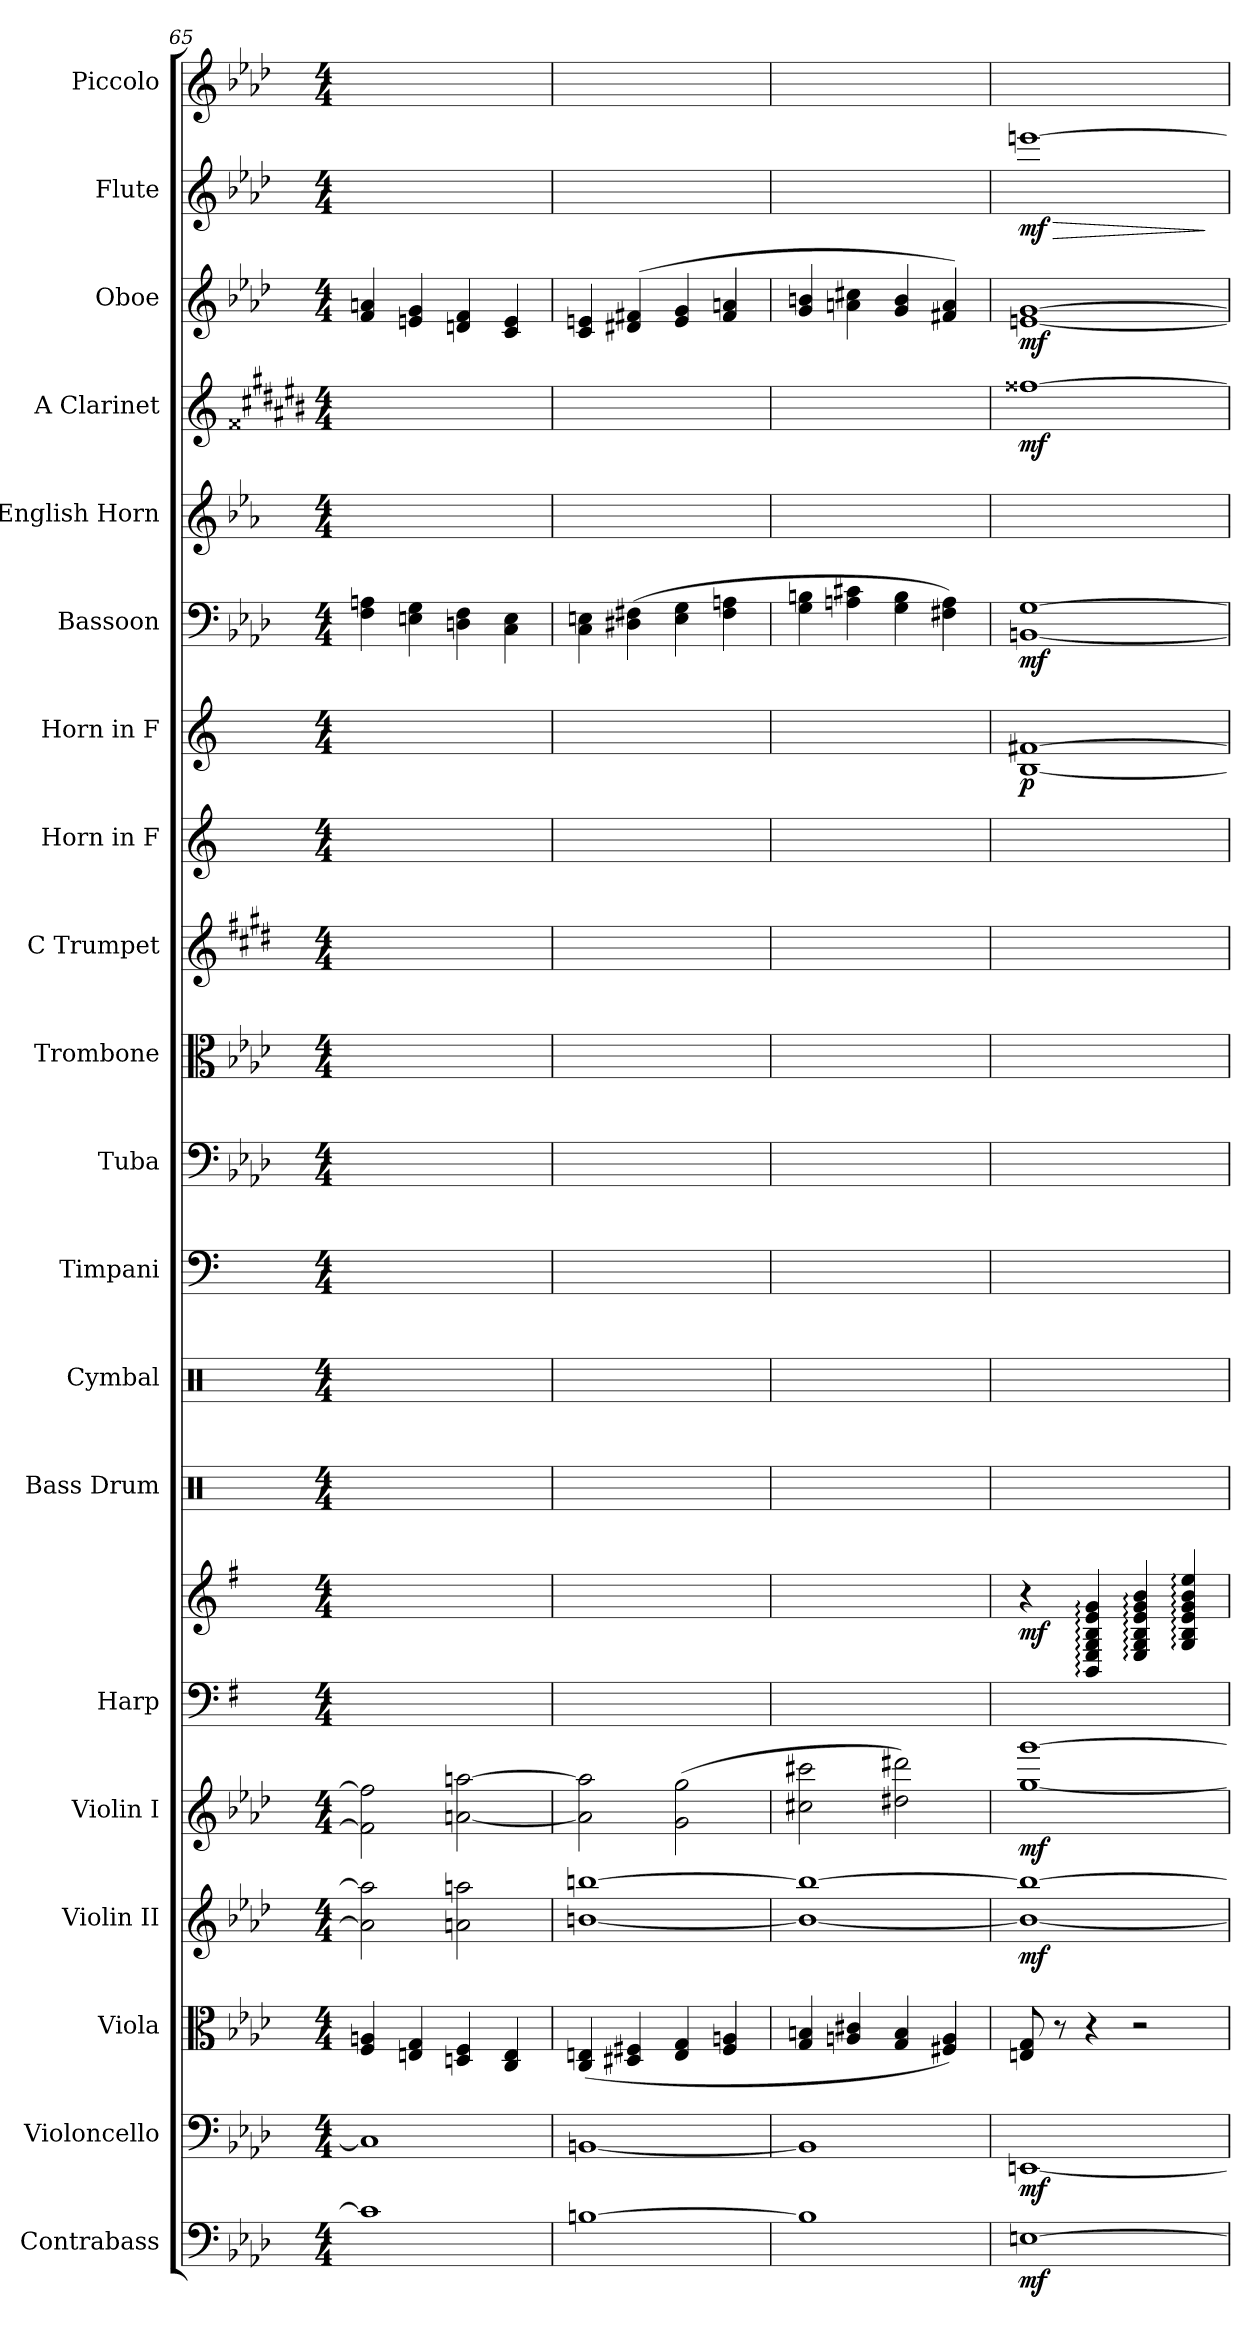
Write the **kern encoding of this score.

**kern	**dynam	**kern	**dynam	**kern	**kern	**dynam	**kern	**dynam	**kern	**kern	**dynam	**kern	**kern	**kern	**kern	**kern	**kern	**kern	**kern	**dynam	**kern	**dynam	**kern	**kern	**dynam	**kern	**dynam	**kern	**dynam	**kern
*part20	*part20	*part19	*part19	*part18	*part17	*part17	*part16	*part16	*part15	*part15	*part15	*part14	*part13	*part12	*part11	*part10	*part9	*part8	*part7	*part7	*part6	*part6	*part5	*part4	*part4	*part3	*part3	*part2	*part2	*part1
*staff21	*staff21	*staff20	*staff20	*staff19	*staff18	*staff18	*staff17	*staff17	*staff16	*staff15	*staff15/16	*staff14	*staff13	*staff12	*staff11	*staff10	*staff9	*staff8	*staff7	*staff7	*staff6	*staff6	*staff5	*staff4	*staff4	*staff3	*staff3	*staff2	*staff2	*staff1
*I"Contrabass	*	*I"Violoncello	*	*I"Viola	*I"Violin II	*	*I"Violin I	*	*I"Harp	*	*	*I"Bass Drum	*I"Cymbal	*I"Timpani	*I"Tuba	*I"Trombone	*I"C Trumpet	*I"Horn in F	*I"Horn in F	*	*I"Bassoon	*	*I"English Horn	*I"A Clarinet	*	*I"Oboe	*	*I"Flute	*	*I"Piccolo
*I'Cb.	*	*I'Vlc.	*	*I'Vla.	*I'Vln.II	*	*I'Vln.I	*	*I'Hrp.	*	*	*I'B. Dr.	*I'Cym.	*I'Timp.	*I'Tba.	*I'Trb.	*I'C Tpt.	*	*	*	*I'Bsn.	*	*I'E. Hn.	*I'A Cl.	*	*I'Ob.	*	*I'Fl.	*	*I'Picc.
!!LO:PB:g=z
*clefF4	*	*clefF4	*	*clefC3	*clefG2	*	*clefG2	*	*clefF4	*clefG2	*	*clefX	*clefX	*clefF4	*clefF4	*clefC3	*clefG2	*clefG2	*clefG2	*	*clefF4	*	*clefG2	*clefG2	*	*clefG2	*	*clefG2	*	*clefG2
*ITrd7c12	*	*	*	*	*	*	*	*	*	*	*	*	*	*	*	*	*	*ITrd4c7	*ITrd4c7	*	*	*	*ITrd4c7	*ITrd2c3	*	*	*	*	*	*ITrd-7c-12
*k[b-e-a-d-]	*	*k[b-e-a-d-]	*	*k[b-e-a-d-]	*k[b-e-a-d-]	*	*k[b-e-a-d-]	*	*k[f#]	*k[f#]	*	*k[]	*k[]	*k[]	*k[b-e-a-d-]	*k[b-e-a-d-]	*k[f#c#g#d#]	*k[b-]	*k[b-]	*	*k[b-e-a-d-]	*	*k[b-e-a-d-]	*k[f##c#g#d#a#e#b#]	*	*k[b-e-a-d-]	*	*k[b-e-a-d-]	*	*k[b-e-a-d-]
*M4/4	*	*M4/4	*	*M4/4	*M4/4	*	*M4/4	*	*M4/4	*M4/4	*	*M4/4	*M4/4	*M4/4	*M4/4	*M4/4	*M4/4	*M4/4	*M4/4	*	*M4/4	*	*M4/4	*M4/4	*	*M4/4	*	*M4/4	*	*M4/4
=65	=65	=65	=65	=65	=65	=65	=65	=65	=65	=65	=65	=65	=65	=65	=65	=65	=65	=65	=65	=65	=65	=65	=65	=65	=65	=65	=65	=65	=65	=65
1C]	.	1C]	.	4F/ 4An/	2a\] 2aa\]	.	2f\] 2ff\]	.	1ryy	1ryy	.	1ryy	1ryy	1ryy	1ryy	1ryy	1ryy	1ryy	1ryy	.	4F\ 4An\	.	1ryy	1ryy	.	4f/ 4an/	.	1ryy	.	1ryy
.	.	.	.	4En/ 4G/	.	.	.	.	.	.	.	.	.	.	.	.	.	.	.	.	4En\ 4G\	.	.	.	.	4en/ 4g/	.	.	.	.
.	.	.	.	4Dn/ 4F/	2an\ 2aan\	.	[2an\ [2aan\	.	.	.	.	.	.	.	.	.	.	.	.	.	4Dn\ 4F\	.	.	.	.	4dn/ 4f/	.	.	.	.
.	.	.	.	4C/ 4E/	.	.	.	.	.	.	.	.	.	.	.	.	.	.	.	.	4C\ 4E\	.	.	.	.	4c/ 4e/	.	.	.	.
=66	=66	=66	=66	=66	=66	=66	=66	=66	=66	=66	=66	=66	=66	=66	=66	=66	=66	=66	=66	=66	=66	=66	=66	=66	=66	=66	=66	=66	=66	=66
[1BBn	.	[1BBn	.	(>4C/ 4En/	[1bn [1bbn	.	2a\] 2aa\]	.	1ryy	1ryy	.	1ryy	1ryy	1ryy	1ryy	1ryy	1ryy	1ryy	1ryy	.	4C\ 4En\	.	1ryy	1ryy	.	4c/ 4en/	.	1ryy	.	1ryy
.	.	.	.	4D#X/ 4F#X/	.	.	.	.	.	.	.	.	.	.	.	.	.	.	.	.	(>4D#X\ 4F#X\	.	.	.	.	(>4d#X/ 4f#X/	.	.	.	.
.	.	.	.	4E/ 4G/	.	.	(>2g\ 2gg\	.	.	.	.	.	.	.	.	.	.	.	.	.	4E\ 4G\	.	.	.	.	4e/ 4g/	.	.	.	.
.	.	.	.	4F#/ 4An/	.	.	.	.	.	.	.	.	.	.	.	.	.	.	.	.	4F#\ 4An\	.	.	.	.	4f#/ 4an/	.	.	.	.
=67	=67	=67	=67	=67	=67	=67	=67	=67	=67	=67	=67	=67	=67	=67	=67	=67	=67	=67	=67	=67	=67	=67	=67	=67	=67	=67	=67	=67	=67	=67
1BB]	.	1BB]	.	4G/ 4Bn/	1b_ 1bb_	.	2cc#X\ 2ccc#X\	.	1ryy	1ryy	.	1ryy	1ryy	1ryy	1ryy	1ryy	1ryy	1ryy	1ryy	.	4G\ 4Bn\	.	1ryy	1ryy	.	4g/ 4bn/	.	1ryy	.	1ryy
.	.	.	.	4An/ 4c#X/	.	.	.	.	.	.	.	.	.	.	.	.	.	.	.	.	4An\ 4c#X\	.	.	.	.	4an\ 4cc#X\	.	.	.	.
.	.	.	.	4G/ 4B/	.	.	2dd#X\ 2ddd#X\)	.	.	.	.	.	.	.	.	.	.	.	.	.	4G\ 4B\	.	.	.	.	4g/ 4b/	.	.	.	.
.	.	.	.	4F#X/ 4A/)	.	.	.	.	.	.	.	.	.	.	.	.	.	.	.	.	4F#X\ 4A\)	.	.	.	.	4f#X/ 4a/)	.	.	.	.
=68	=68	=68	=68	=68	=68	=68	=68	=68	=68	=68	=68	=68	=68	=68	=68	=68	=68	=68	=68	=68	=68	=68	=68	=68	=68	=68	=68	=68	=68	=68
!	!LO:DY:b	!	!LO:DY:b	!	!	!LO:DY:b	!	!LO:DY:b	!	!	!LO:DY:b	!	!	!	!	!	!	!	!	!LO:DY:b	!	!LO:DY:b	!	!	!LO:DY:b	!	!LO:DY:b	!	!LO:HP:b	!
!	!	!	!	!	!	!	!	!	!	!	!	!	!	!	!	!	!	!	!	!	!	!	!	!	!	!	!	!	!LO:DY:n=1:b	!
[1EEn	mf	[1EEn	mf	8En/ 8G/	1b_ 1bb_	mf	[1gg [1ggg	mf	1ryy	4r	mf	1ryy	1ryy	1ryy	1ryy	1ryy	1ryy	1ryy	[1E [1Bn	p	[1BBn [1G	mf	1ryy	[1dd##X	mf	[1en [1g	mf	[1eeen	> mf	1ryy
.	.	.	.	8r	.	.	.	.	.	.	.	.	.	.	.	.	.	.	.	.	.	.	.	.	.	.	.	.	.	.
.	.	.	.	4r	.	.	.	.	.	4BB/: 4E/: 4G/: 4B/: 4e/: 4g/:	.	.	.	.	.	.	.	.	.	.	.	.	.	.	.	.	.	.	.	.
.	.	.	.	2r	.	.	.	.	.	4E/: 4G/: 4B/: 4e/: 4g/: 4b/:	.	.	.	.	.	.	.	.	.	.	.	.	.	.	.	.	.	.	.	.
.	.	.	.	.	.	.	.	.	.	4G/: 4B/: 4e/: 4g/: 4b/: 4ee/:	.	.	.	.	.	.	.	.	.	.	.	.	.	.	.	.	.	.	.	.
.	.	.	.	.	.	.	.	.	.	.	.	.	.	.	.	.	.	.	.	.	.	.	.	.	.	.	.	.	]	.
=	=	=	=	=	=	=	=	=	=	=	=	=	=	=	=	=	=	=	=	=	=	=	=	=	=	=	=	=	=	=
*-	*-	*-	*-	*-	*-	*-	*-	*-	*-	*-	*-	*-	*-	*-	*-	*-	*-	*-	*-	*-	*-	*-	*-	*-	*-	*-	*-	*-	*-	*-
